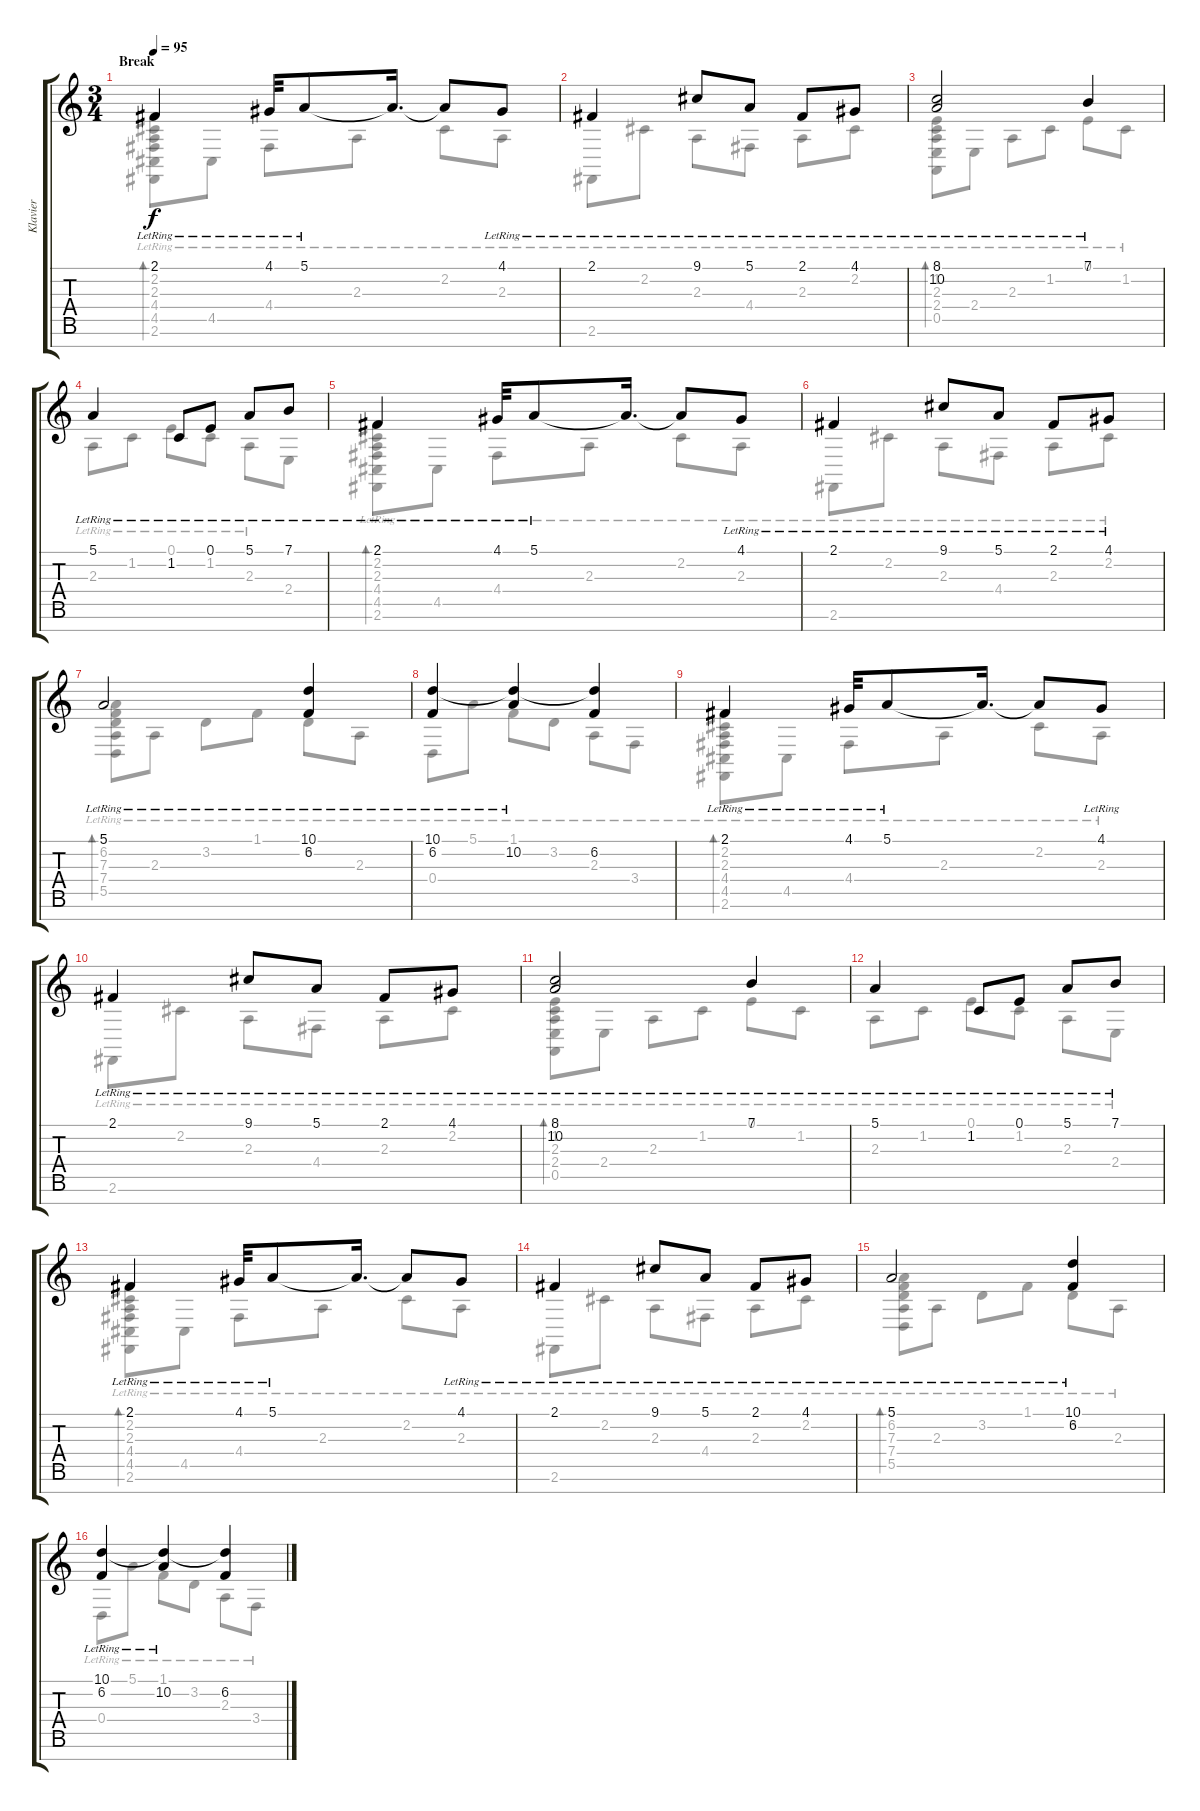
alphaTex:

\track ("Klavier" "Klavier") {instrument acousticgrandpiano}
\staff {score tabs}
\tuning (E4 B3 G3 D3 A2 E2 B1) {hide}
\voice
\ts (3 4)
\section ("" "Break")
\tempo 95
\clef g2
\ks c
2.1{lr}.4{dy f} 4.1{lr}.32 5.1{lr}.8 5.1{t}.16{d} 5.1{t}.8 4.1{lr}.8 |
2.1{lr}.4 9.1{lr}.8 5.1{lr}.8 2.1{lr}.8 4.1{lr}.8 |
(8.1{lr} 10.2).2 7.1{lr}.4 |
5.1{lr}.4 1.2{lr}.8 0.1{lr}.8 5.1{lr}.8 7.1{lr}.8 |
2.1{lr}.4 4.1{lr}.32 5.1{lr}.8 5.1{t}.16{d} 5.1{t}.8 4.1{lr}.8 |
2.1{lr}.4 9.1{lr}.8 5.1{lr}.8 2.1{lr}.8 4.1{lr}.8 |
5.1{lr}.2 (10.1{lr} 6.2{lr}).4 |
(10.1{lr} 6.2{lr}).4 (10.1{t} 10.2{lr}).4 (10.1{t} 6.2).4 |
2.1{lr}.4 4.1{lr}.32 5.1{lr}.8 5.1{t}.16{d} 5.1{t}.8 4.1{lr}.8 |
2.1{lr}.4 9.1{lr}.8 5.1{lr}.8 2.1{lr}.8 4.1{lr}.8 |
(8.1{lr} 10.2).2 7.1{lr}.4 |
5.1{lr}.4 1.2{lr}.8 0.1{lr}.8 5.1{lr}.8 7.1{lr}.8 |
2.1{lr}.4 4.1{lr}.32 5.1{lr}.8 5.1{t}.16{d} 5.1{t}.8 4.1{lr}.8 |
2.1{lr}.4 9.1{lr}.8 5.1{lr}.8 2.1{lr}.8 4.1{lr}.8 |
5.1{lr}.2 (10.1{lr} 6.2{lr}).4 |
(10.1{lr} 6.2{lr}).4 (10.1{t} 10.2{lr}).4 (10.1{t} 6.2).4
\voice
\clef g2
\ottava regular
\simile none
\ks c
(2.1{lr} 2.2{lr} 2.3{lr} 4.4{lr} 4.5{lr} 2.6{lr}).8{bd 120 dy f} 4.5{lr}.8 4.4{lr}.8 2.3{lr}.8 2.2{lr}.8 2.3{lr}.8 |
2.6{lr}.8 2.2{lr}.8 2.3{lr}.8 4.4{lr}.8 2.3{lr}.8 2.2{lr}.8 |
(0.1{lr} 1.2{lr} 2.3{lr} 2.4{lr} 0.5{lr}).8{bd 120} 2.4{lr}.8 2.3{lr}.8 1.2{lr}.8 0.1{lr}.8 1.2{lr}.8 |
2.3{lr}.8 1.2{lr}.8 0.1{lr}.8 1.2{lr}.8 2.3{lr}.8 2.4.8 |
(2.1{lr} 2.2{lr} 2.3{lr} 4.4{lr} 4.5{lr} 2.6{lr}).8{bd 120} 4.5{lr}.8 4.4{lr}.8 2.3{lr}.8 2.2{lr}.8 2.3{lr}.8 |
2.6{lr}.8 2.2{lr}.8 2.3{lr}.8 4.4{lr}.8 2.3{lr}.8 2.2{lr}.8 |
(5.1{lr} 6.2{lr} 7.3{lr} 7.4{lr} 5.5{lr}).8{bd 120} 2.3{lr}.8 3.2{lr}.8 1.1{lr}.8 3.2{lr}.8 2.3{lr}.8 |
0.4{lr}.8 5.1{lr}.8 1.1{lr}.8 3.2{lr}.8 2.3{lr}.8 3.4{lr}.8 |
(2.1{lr} 2.2{lr} 2.3{lr} 4.4{lr} 4.5{lr} 2.6{lr}).8{bd 120} 4.5{lr}.8 4.4{lr}.8 2.3{lr}.8 2.2{lr}.8 2.3{lr}.8 |
2.6{lr}.8 2.2{lr}.8 2.3{lr}.8 4.4{lr}.8 2.3{lr}.8 2.2{lr}.8 |
(0.1{lr} 1.2{lr} 2.3{lr} 2.4{lr} 0.5{lr}).8{bd 120} 2.4{lr}.8 2.3{lr}.8 1.2{lr}.8 0.1{lr}.8 1.2{lr}.8 |
2.3{lr}.8 1.2{lr}.8 0.1{lr}.8 1.2{lr}.8 2.3{lr}.8 2.4{lr}.8 |
(2.1{lr} 2.2{lr} 2.3{lr} 4.4{lr} 4.5{lr} 2.6{lr}).8{bd 120} 4.5{lr}.8 4.4{lr}.8 2.3{lr}.8 2.2{lr}.8 2.3{lr}.8 |
2.6{lr}.8 2.2{lr}.8 2.3{lr}.8 4.4{lr}.8 2.3{lr}.8 2.2{lr}.8 |
(5.1{lr} 6.2{lr} 7.3{lr} 7.4{lr} 5.5{lr}).8{bd 120} 2.3{lr}.8 3.2{lr}.8 1.1{lr}.8 3.2{lr}.8 2.3{lr}.8 |
0.4{lr}.8 5.1{lr}.8 1.1{lr}.8 3.2{lr}.8 2.3{lr}.8 3.4{lr}.8
